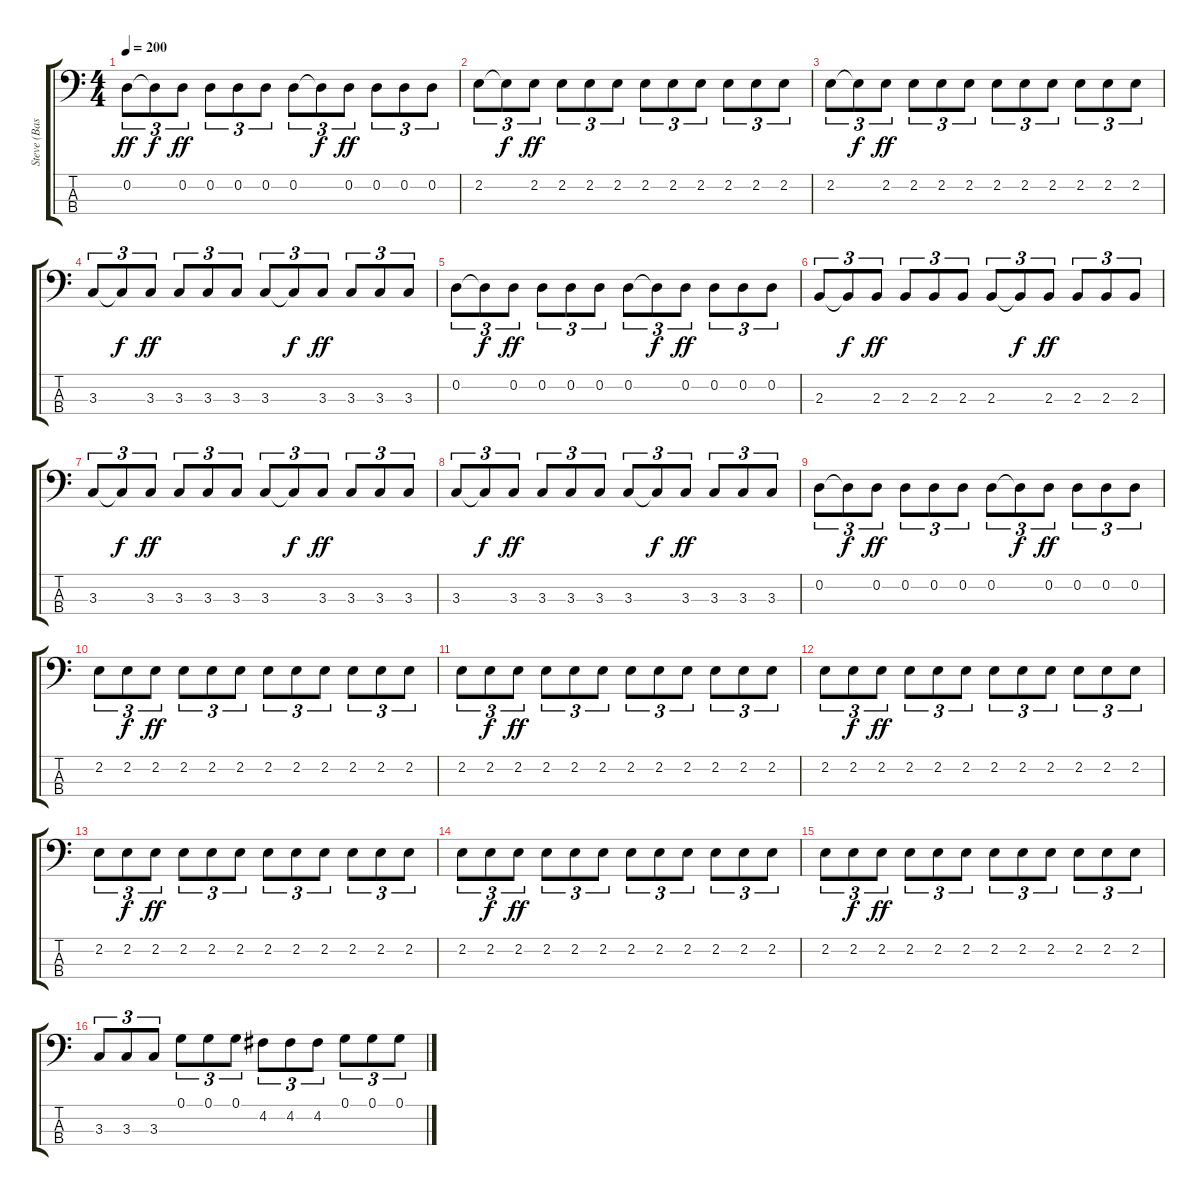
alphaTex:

\track ("Steve (Bass)" "Steve (Bas") {instrument electricbassfinger}
\staff {score tabs}
\tuning (G2 D2 A1 E1) {hide}
\ts (4 4)
\tempo 200
\clef f4
\ks c
0.2.8{tu (3 2) dy ff} 0.2{t}.8{tu (3 2) dy f} 0.2.8{tu (3 2) dy ff} 0.2.8{tu (3 2)} 0.2.8{tu (3 2)} 0.2.8{tu (3 2)} 0.2.8{tu (3 2)} 0.2{t}.8{tu (3 2) dy f} 0.2.8{tu (3 2) dy ff} 0.2.8{tu (3 2)} 0.2.8{tu (3 2)} 0.2.8{tu (3 2)} |
2.2.8{tu (3 2)} 2.2{t}.8{tu (3 2) dy f} 2.2.8{tu (3 2) dy ff} 2.2.8{tu (3 2)} 2.2.8{tu (3 2)} 2.2.8{tu (3 2)} 2.2.8{tu (3 2)} 2.2.8{tu (3 2)} 2.2.8{tu (3 2)} 2.2.8{tu (3 2)} 2.2.8{tu (3 2)} 2.2.8{tu (3 2)} |
2.2.8{tu (3 2)} 2.2{t}.8{tu (3 2) dy f} 2.2.8{tu (3 2) dy ff} 2.2.8{tu (3 2)} 2.2.8{tu (3 2)} 2.2.8{tu (3 2)} 2.2.8{tu (3 2)} 2.2.8{tu (3 2)} 2.2.8{tu (3 2)} 2.2.8{tu (3 2)} 2.2.8{tu (3 2)} 2.2.8{tu (3 2)} |
3.3.8{tu (3 2)} 3.3{t}.8{tu (3 2) dy f} 3.3.8{tu (3 2) dy ff} 3.3.8{tu (3 2)} 3.3.8{tu (3 2)} 3.3.8{tu (3 2)} 3.3.8{tu (3 2)} 3.3{t}.8{tu (3 2) dy f} 3.3.8{tu (3 2) dy ff} 3.3.8{tu (3 2)} 3.3.8{tu (3 2)} 3.3.8{tu (3 2)} |
0.2.8{tu (3 2)} 0.2{t}.8{tu (3 2) dy f} 0.2.8{tu (3 2) dy ff} 0.2.8{tu (3 2)} 0.2.8{tu (3 2)} 0.2.8{tu (3 2)} 0.2.8{tu (3 2)} 0.2{t}.8{tu (3 2) dy f} 0.2.8{tu (3 2) dy ff} 0.2.8{tu (3 2)} 0.2.8{tu (3 2)} 0.2.8{tu (3 2)} |
2.3.8{tu (3 2)} 2.3{t}.8{tu (3 2) dy f} 2.3.8{tu (3 2) dy ff} 2.3.8{tu (3 2)} 2.3.8{tu (3 2)} 2.3.8{tu (3 2)} 2.3.8{tu (3 2)} 2.3{t}.8{tu (3 2) dy f} 2.3.8{tu (3 2) dy ff} 2.3.8{tu (3 2)} 2.3.8{tu (3 2)} 2.3.8{tu (3 2)} |
3.3.8{tu (3 2)} 3.3{t}.8{tu (3 2) dy f} 3.3.8{tu (3 2) dy ff} 3.3.8{tu (3 2)} 3.3.8{tu (3 2)} 3.3.8{tu (3 2)} 3.3.8{tu (3 2)} 3.3{t}.8{tu (3 2) dy f} 3.3.8{tu (3 2) dy ff} 3.3.8{tu (3 2)} 3.3.8{tu (3 2)} 3.3.8{tu (3 2)} |
3.3.8{tu (3 2)} 3.3{t}.8{tu (3 2) dy f} 3.3.8{tu (3 2) dy ff} 3.3.8{tu (3 2)} 3.3.8{tu (3 2)} 3.3.8{tu (3 2)} 3.3.8{tu (3 2)} 3.3{t}.8{tu (3 2) dy f} 3.3.8{tu (3 2) dy ff} 3.3.8{tu (3 2)} 3.3.8{tu (3 2)} 3.3.8{tu (3 2)} |
0.2.8{tu (3 2)} 0.2{t}.8{tu (3 2) dy f} 0.2.8{tu (3 2) dy ff} 0.2.8{tu (3 2)} 0.2.8{tu (3 2)} 0.2.8{tu (3 2)} 0.2.8{tu (3 2)} 0.2{t}.8{tu (3 2) dy f} 0.2.8{tu (3 2) dy ff} 0.2.8{tu (3 2)} 0.2.8{tu (3 2)} 0.2.8{tu (3 2)} |
2.2.8{tu (3 2)} 2.2.8{tu (3 2) dy f} 2.2.8{tu (3 2) dy ff} 2.2.8{tu (3 2)} 2.2.8{tu (3 2)} 2.2.8{tu (3 2)} 2.2.8{tu (3 2)} 2.2.8{tu (3 2)} 2.2.8{tu (3 2)} 2.2.8{tu (3 2)} 2.2.8{tu (3 2)} 2.2.8{tu (3 2)} |
2.2.8{tu (3 2)} 2.2.8{tu (3 2) dy f} 2.2.8{tu (3 2) dy ff} 2.2.8{tu (3 2)} 2.2.8{tu (3 2)} 2.2.8{tu (3 2)} 2.2.8{tu (3 2)} 2.2.8{tu (3 2)} 2.2.8{tu (3 2)} 2.2.8{tu (3 2)} 2.2.8{tu (3 2)} 2.2.8{tu (3 2)} |
2.2.8{tu (3 2)} 2.2.8{tu (3 2) dy f} 2.2.8{tu (3 2) dy ff} 2.2.8{tu (3 2)} 2.2.8{tu (3 2)} 2.2.8{tu (3 2)} 2.2.8{tu (3 2)} 2.2.8{tu (3 2)} 2.2.8{tu (3 2)} 2.2.8{tu (3 2)} 2.2.8{tu (3 2)} 2.2.8{tu (3 2)} |
2.2.8{tu (3 2)} 2.2.8{tu (3 2) dy f} 2.2.8{tu (3 2) dy ff} 2.2.8{tu (3 2)} 2.2.8{tu (3 2)} 2.2.8{tu (3 2)} 2.2.8{tu (3 2)} 2.2.8{tu (3 2)} 2.2.8{tu (3 2)} 2.2.8{tu (3 2)} 2.2.8{tu (3 2)} 2.2.8{tu (3 2)} |
2.2.8{tu (3 2)} 2.2.8{tu (3 2) dy f} 2.2.8{tu (3 2) dy ff} 2.2.8{tu (3 2)} 2.2.8{tu (3 2)} 2.2.8{tu (3 2)} 2.2.8{tu (3 2)} 2.2.8{tu (3 2)} 2.2.8{tu (3 2)} 2.2.8{tu (3 2)} 2.2.8{tu (3 2)} 2.2.8{tu (3 2)} |
2.2.8{tu (3 2)} 2.2.8{tu (3 2) dy f} 2.2.8{tu (3 2) dy ff} 2.2.8{tu (3 2)} 2.2.8{tu (3 2)} 2.2.8{tu (3 2)} 2.2.8{tu (3 2)} 2.2.8{tu (3 2)} 2.2.8{tu (3 2)} 2.2.8{tu (3 2)} 2.2.8{tu (3 2)} 2.2.8{tu (3 2)} |
3.3.8{tu (3 2)} 3.3.8{tu (3 2)} 3.3.8{tu (3 2)} 0.1.8{tu (3 2)} 0.1.8{tu (3 2)} 0.1.8{tu (3 2)} 4.2.8{tu (3 2)} 4.2.8{tu (3 2)} 4.2.8{tu (3 2)} 0.1.8{tu (3 2)} 0.1.8{tu (3 2)} 0.1.8{tu (3 2)}
